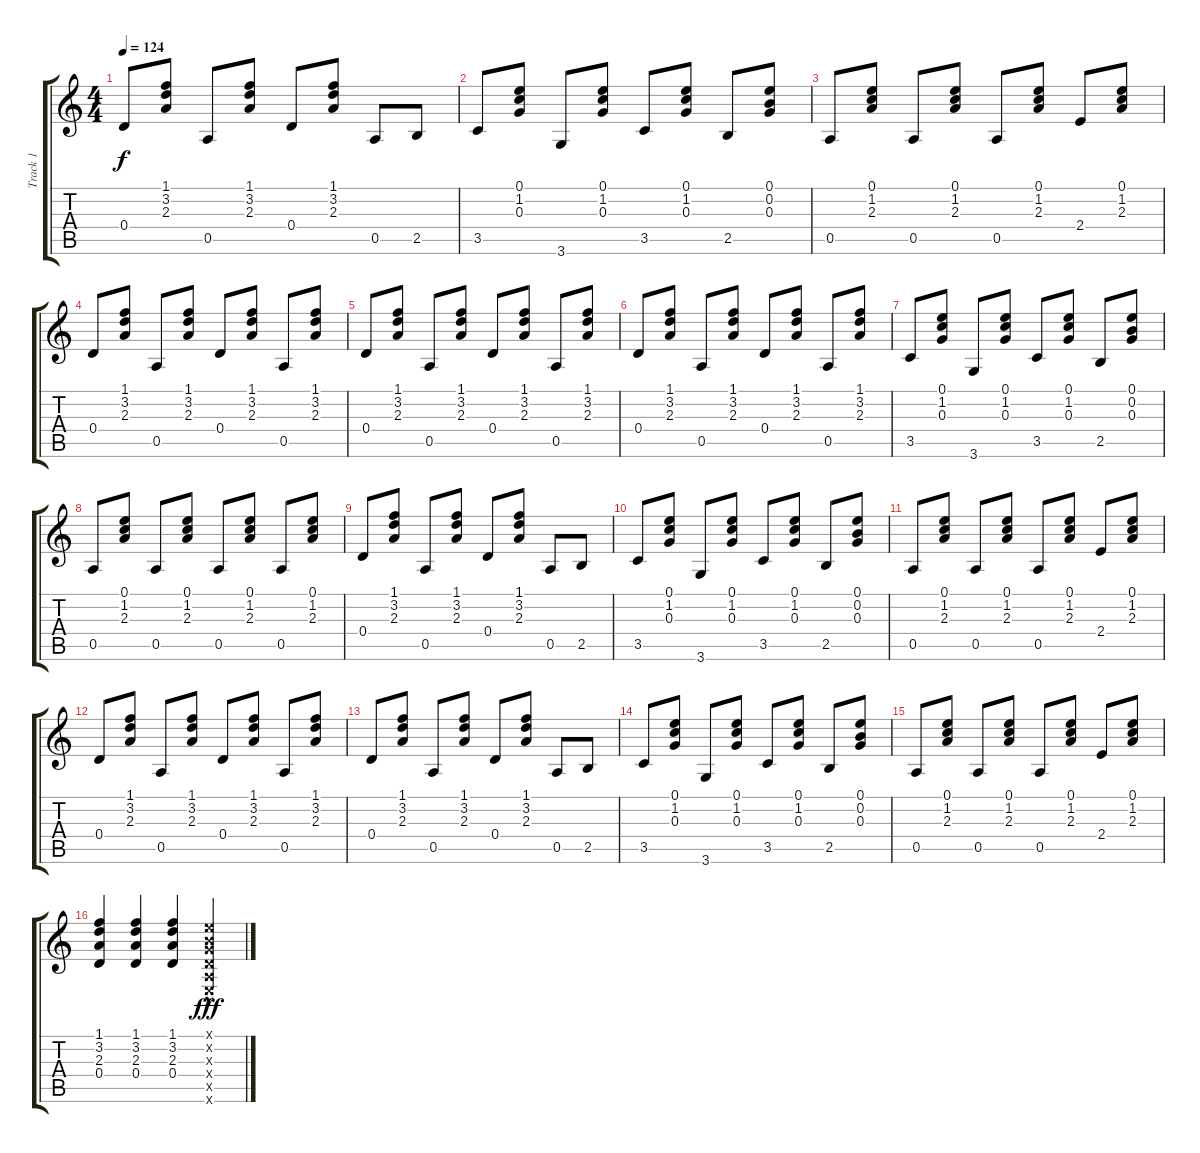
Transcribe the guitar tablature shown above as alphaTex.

\track ("Track 1" "Track 1") {instrument acousticguitarnylon}
\staff {score tabs}
\tuning (E4 B3 G3 D3 A2 E2) {hide}
\ts (4 4)
\tempo 124
\clef g2
\ks c
0.4.8{dy f} (1.1 3.2 2.3).8 0.5.8 (1.1 3.2 2.3).8 0.4.8 (1.1 3.2 2.3).8 0.5.8 2.5.8 |
3.5.8 (0.1 1.2 0.3).8 3.6.8 (0.1 1.2 0.3).8 3.5.8 (0.1 1.2 0.3).8 2.5.8 (0.1 0.2 0.3).8 |
0.5.8 (0.1 1.2 2.3).8 0.5.8 (0.1 1.2 2.3).8 0.5.8 (0.1 1.2 2.3).8 2.4.8 (0.1 1.2 2.3).8 |
0.4.8 (1.1 3.2 2.3).8 0.5.8 (1.1 3.2 2.3).8 0.4.8 (1.1 3.2 2.3).8 0.5.8 (1.1 3.2 2.3).8 |
0.4.8 (1.1 3.2 2.3).8 0.5.8 (1.1 3.2 2.3).8 0.4.8 (1.1 3.2 2.3).8 0.5.8 (1.1 3.2 2.3).8 |
0.4.8 (1.1 3.2 2.3).8 0.5.8 (1.1 3.2 2.3).8 0.4.8 (1.1 3.2 2.3).8 0.5.8 (1.1 3.2 2.3).8 |
3.5.8 (0.1 1.2 0.3).8 3.6.8 (0.1 1.2 0.3).8 3.5.8 (0.1 1.2 0.3).8 2.5.8 (0.1 0.2 0.3).8 |
0.5.8 (0.1 1.2 2.3).8 0.5.8 (0.1 1.2 2.3).8 0.5.8 (0.1 1.2 2.3).8 0.5.8 (0.1 1.2 2.3).8 |
0.4.8 (1.1 3.2 2.3).8 0.5.8 (1.1 3.2 2.3).8 0.4.8 (1.1 3.2 2.3).8 0.5.8 2.5.8 |
3.5.8 (0.1 1.2 0.3).8 3.6.8 (0.1 1.2 0.3).8 3.5.8 (0.1 1.2 0.3).8 2.5.8 (0.1 0.2 0.3).8 |
0.5.8 (0.1 1.2 2.3).8 0.5.8 (0.1 1.2 2.3).8 0.5.8 (0.1 1.2 2.3).8 2.4.8 (0.1 1.2 2.3).8 |
0.4.8 (1.1 3.2 2.3).8 0.5.8 (1.1 3.2 2.3).8 0.4.8 (1.1 3.2 2.3).8 0.5.8 (1.1 3.2 2.3).8 |
0.4.8 (1.1 3.2 2.3).8 0.5.8 (1.1 3.2 2.3).8 0.4.8 (1.1 3.2 2.3).8 0.5.8 2.5.8 |
3.5.8 (0.1 1.2 0.3).8 3.6.8 (0.1 1.2 0.3).8 3.5.8 (0.1 1.2 0.3).8 2.5.8 (0.1 0.2 0.3).8 |
0.5.8 (0.1 1.2 2.3).8 0.5.8 (0.1 1.2 2.3).8 0.5.8 (0.1 1.2 2.3).8 2.4.8 (0.1 1.2 2.3).8 |
(1.1 3.2 2.3 0.4).4 (1.1 3.2 2.3 0.4).4 (1.1 3.2 2.3 0.4).4 (0.1{hac x} 0.2{hac x} 0.3{hac x} 0.4{hac x} 0.5{hac x} 0.6{hac x}).4{dy fff}
